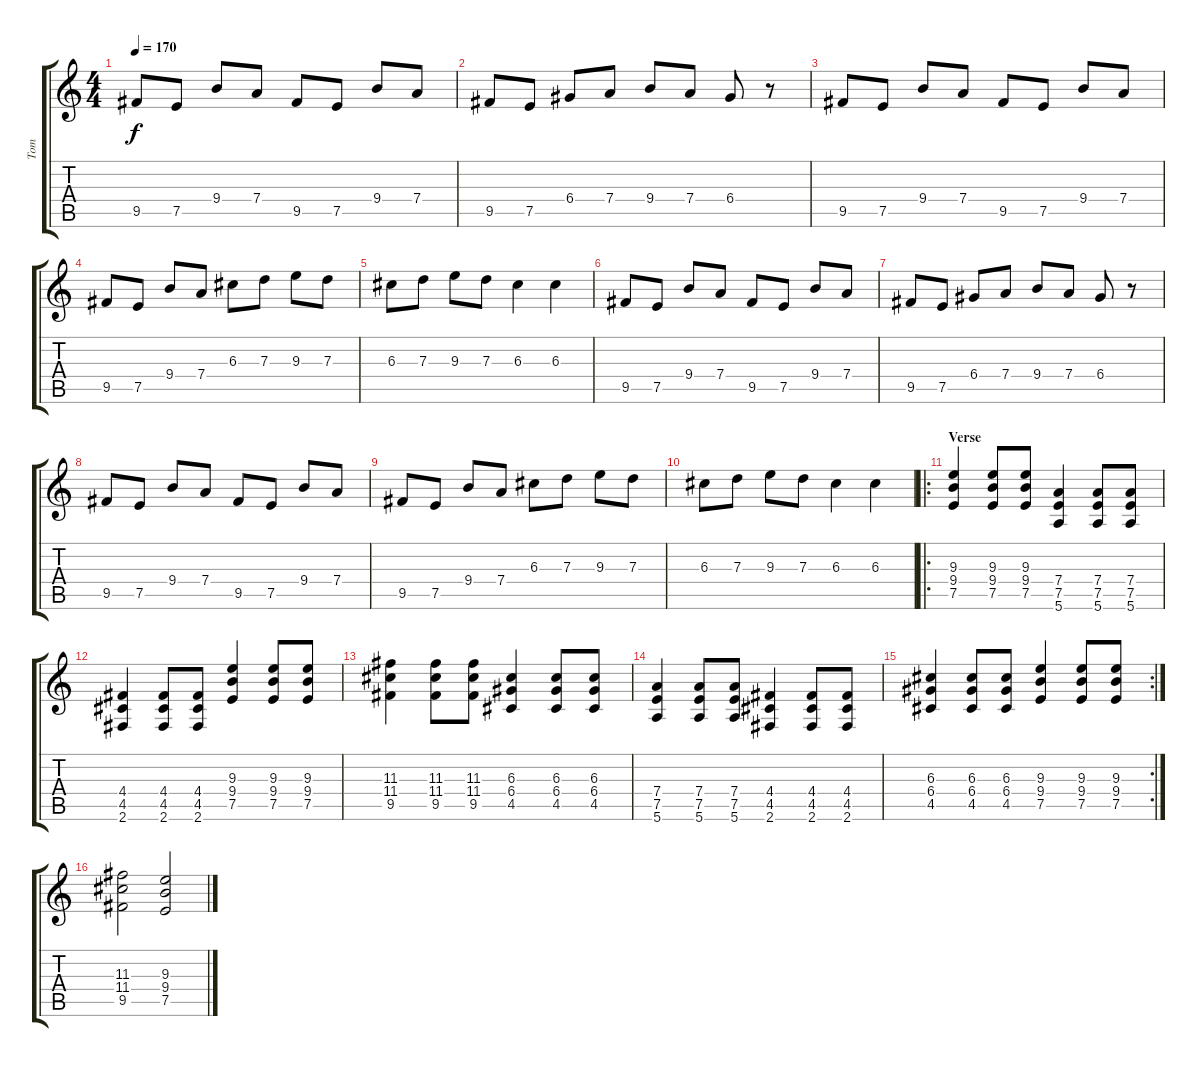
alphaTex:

\track ("Tom" "Tom") {mute instrument distortionguitar}
\staff {score tabs}
\tuning (E4 B3 G3 D3 A2 E2) {hide}
\ts (4 4)
\tempo 170
\clef g2
\ks c
9.5.8{dy f} 7.5.8 9.4.8 7.4.8 9.5.8 7.5.8 9.4.8 7.4.8 |
9.5.8 7.5.8 6.4.8 7.4.8 9.4.8 7.4.8 6.4.8 r.8 |
9.5.8 7.5.8 9.4.8 7.4.8 9.5.8 7.5.8 9.4.8 7.4.8 |
9.5.8 7.5.8 9.4.8 7.4.8 6.3.8 7.3.8 9.3.8 7.3.8 |
6.3.8 7.3.8 9.3.8 7.3.8 6.3.4 6.3.4 |
9.5.8 7.5.8 9.4.8 7.4.8 9.5.8 7.5.8 9.4.8 7.4.8 |
9.5.8 7.5.8 6.4.8 7.4.8 9.4.8 7.4.8 6.4.8 r.8 |
9.5.8 7.5.8 9.4.8 7.4.8 9.5.8 7.5.8 9.4.8 7.4.8 |
9.5.8 7.5.8 9.4.8 7.4.8 6.3.8 7.3.8 9.3.8 7.3.8 |
6.3.8 7.3.8 9.3.8 7.3.8 6.3.4 6.3.4 |
\ro
\section ("" "Verse")
(9.3 9.4 7.5).4 (9.3 9.4 7.5).8 (9.3 9.4 7.5).8 (7.4 7.5 5.6).4 (7.4 7.5 5.6).8 (7.4 7.5 5.6).8 |
(4.4 4.5 2.6).4 (4.4 4.5 2.6).8 (4.4 4.5 2.6).8 (9.3 9.4 7.5).4 (9.3 9.4 7.5).8 (9.3 9.4 7.5).8 |
(11.3 11.4 9.5).4 (11.3 11.4 9.5).8 (11.3 11.4 9.5).8 (6.3 6.4 4.5).4 (6.3 6.4 4.5).8 (6.3 6.4 4.5).8 |
(7.4 7.5 5.6).4 (7.4 7.5 5.6).8 (7.4 7.5 5.6).8 (4.4 4.5 2.6).4 (4.4 4.5 2.6).8 (4.4 4.5 2.6).8 |
\rc 2
(6.3 6.4 4.5).4 (6.3 6.4 4.5).8 (6.3 6.4 4.5).8 (9.3 9.4 7.5).4 (9.3 9.4 7.5).8 (9.3 9.4 7.5).8 |
(11.3 11.4 9.5).2 (9.3 9.4 7.5).2
